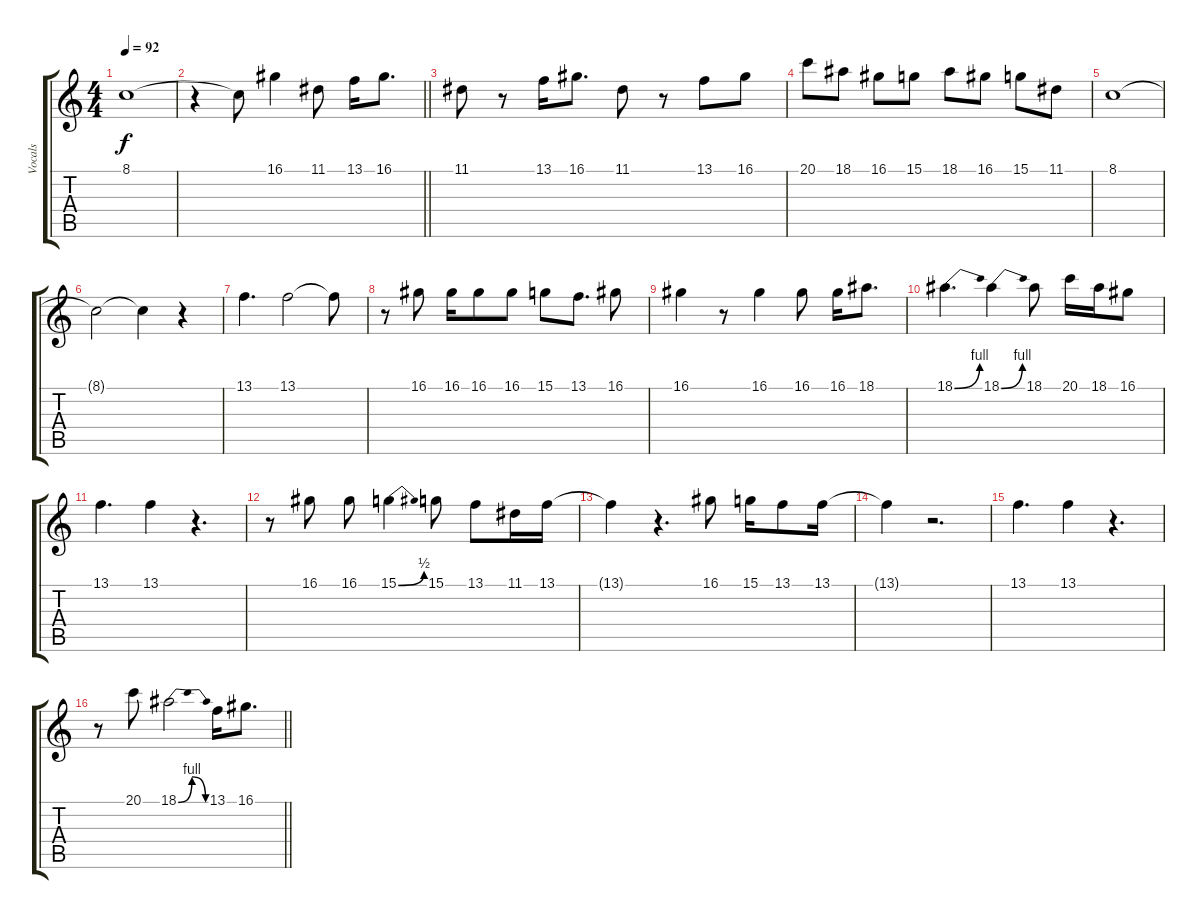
\track ("Vocals" "Vocals") {instrument altosax}
\staff {score tabs}
\tuning (E4 B3 G3 D3 A2 E2) {hide}
\ts (4 4)
\tempo 92
\clef g2
\ks c
8.1.1{dy f} |
\barLineRight lightlight
r.4 8.1{t}.8 16.1.4 11.1.8 13.1.16 16.1.8{d} |
11.1.8 r.8 13.1.16 16.1.8{d} 11.1.8 r.8 13.1.8 16.1.8 |
20.1.8 18.1.8 16.1.8 15.1.8 18.1.8 16.1.8 15.1.8 11.1.8 |
8.1.1 |
8.1{t}.2 8.1{t}.4 r.4 |
13.1.4{d} 13.1.2 13.1{t}.8 |
r.8 16.1.8 16.1.16 16.1.8 16.1.8 15.1.8 13.1.8{d} 16.1.8 |
16.1.4 r.8 16.1.4 16.1.8 16.1.16 18.1.8{d} |
18.1{be (bend 0 0 60 4)}.4{d} 18.1{be (bend 0 0 60 4)}.4 18.1.8 20.1.16 18.1.16 16.1.8 |
13.1.4{d} 13.1.4 r.4{d} |
r.8 16.1.8 16.1.8 15.1{be (bend 0 0 60 2)}.4 15.1.8 13.1.8 11.1.16 13.1.16 |
13.1{t}.4 r.4{d} 16.1.8 15.1.16 13.1.8 13.1.16 |
13.1{t}.4 r.2{d} |
13.1.4{d} 13.1.4 r.4{d} |
\barLineRight lightlight
r.8 20.1.8 18.1{be (bendrelease 0 0 15 4 45 4 60 0)}.2 13.1.16 16.1.8{d}
